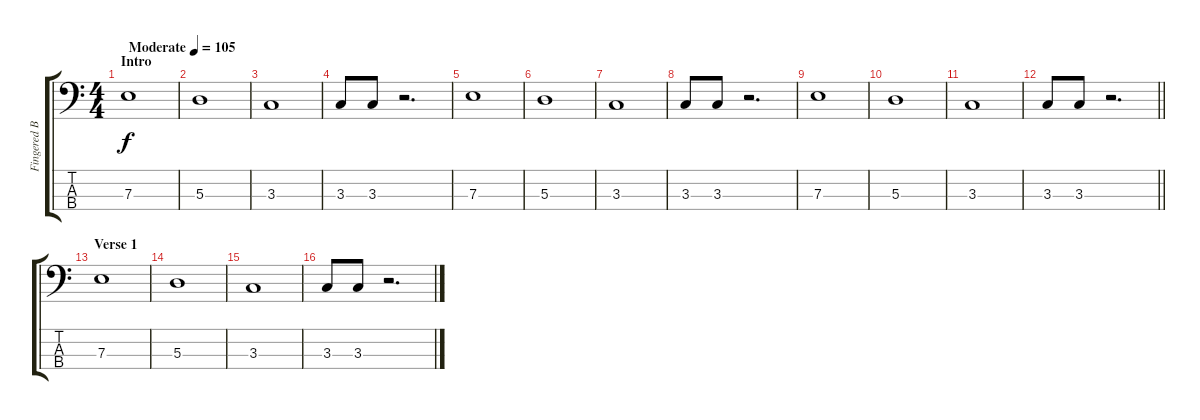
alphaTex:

\track ("Fingered Bass" "Fingered B") {instrument electricbassfinger}
\staff {score tabs}
\tuning (G2 D2 A1 E1) {hide}
\ts (4 4)
\section ("" "Intro")
\tempo (105 "Moderate")
\clef f4
\ks c
7.3.1{dy f instrument electricbassfinger} |
5.3.1 |
3.3.1 |
3.3.8 3.3.8 r.2{d} |
7.3.1 |
5.3.1 |
3.3.1 |
3.3.8 3.3.8 r.2{d} |
7.3.1 |
5.3.1 |
3.3.1 |
\barLineRight lightlight
3.3.8 3.3.8 r.2{d} |
\section ("" "Verse 1")
7.3.1 |
5.3.1 |
3.3.1 |
3.3.8 3.3.8 r.2{d}
